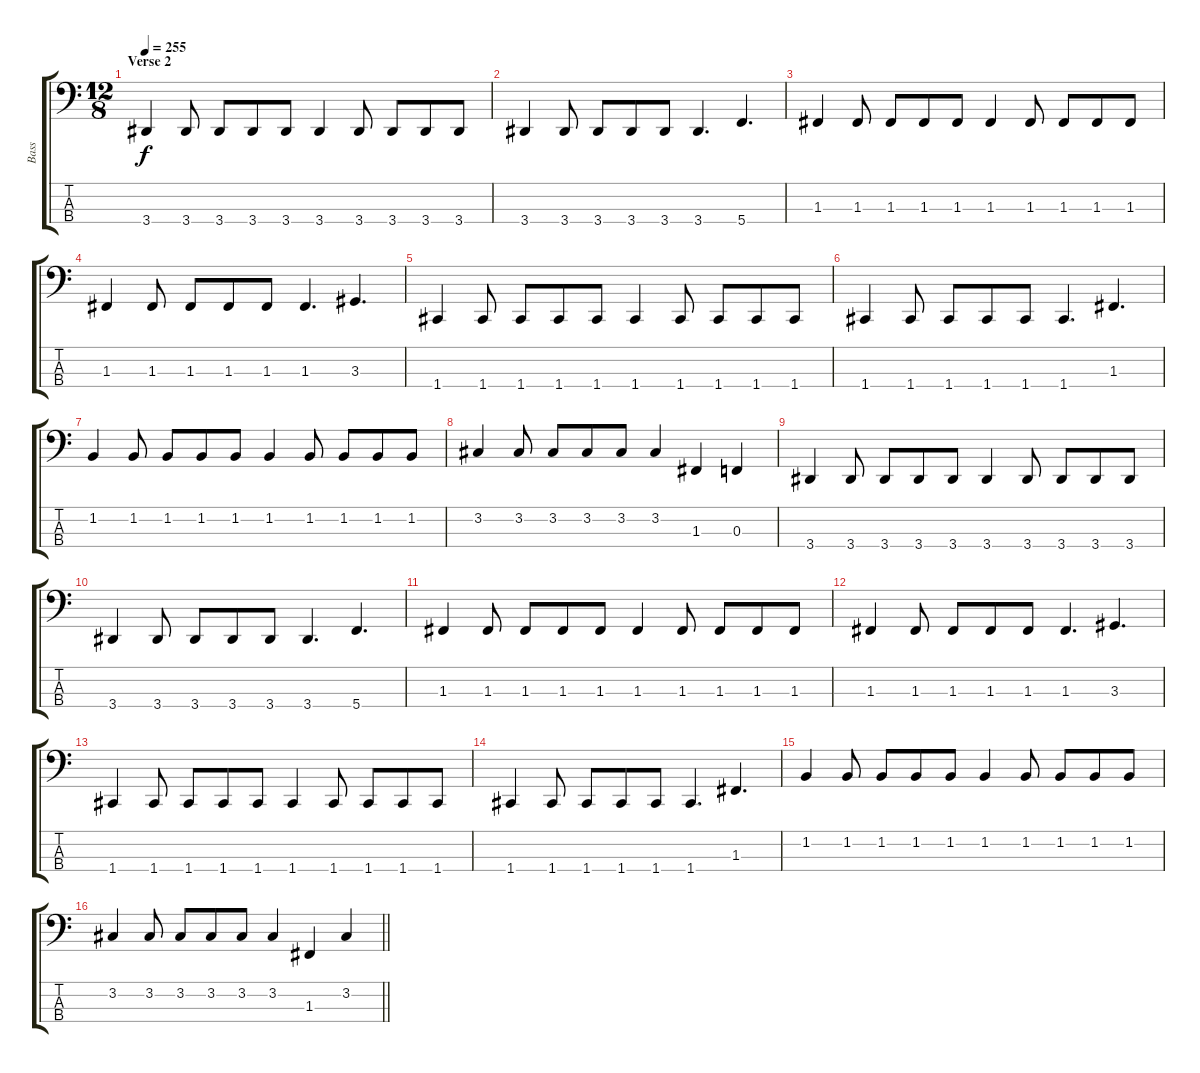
\track ("Bass" "Bass") {instrument electricbasspick}
\staff {score tabs}
\tuning (Eb2 Bb1 F1 C1) {hide}
\ts (12 8)
\section ("" "Verse 2")
\tempo 255
\clef f4
\ks c
3.4.4{dy f} 3.4.8 3.4.8 3.4.8 3.4.8 3.4.4 3.4.8 3.4.8 3.4.8 3.4.8 |
3.4.4 3.4.8 3.4.8 3.4.8 3.4.8 3.4.4{d} 5.4.4{d} |
1.3.4 1.3.8 1.3.8 1.3.8 1.3.8 1.3.4 1.3.8 1.3.8 1.3.8 1.3.8 |
1.3.4 1.3.8 1.3.8 1.3.8 1.3.8 1.3.4{d} 3.3.4{d} |
1.4.4 1.4.8 1.4.8 1.4.8 1.4.8 1.4.4 1.4.8 1.4.8 1.4.8 1.4.8 |
1.4.4 1.4.8 1.4.8 1.4.8 1.4.8 1.4.4{d} 1.3.4{d} |
1.2.4 1.2.8 1.2.8 1.2.8 1.2.8 1.2.4 1.2.8 1.2.8 1.2.8 1.2.8 |
3.2.4 3.2.8 3.2.8 3.2.8 3.2.8 3.2.4 1.3.4 0.3.4 |
3.4.4 3.4.8 3.4.8 3.4.8 3.4.8 3.4.4 3.4.8 3.4.8 3.4.8 3.4.8 |
3.4.4 3.4.8 3.4.8 3.4.8 3.4.8 3.4.4{d} 5.4.4{d} |
1.3.4 1.3.8 1.3.8 1.3.8 1.3.8 1.3.4 1.3.8 1.3.8 1.3.8 1.3.8 |
1.3.4 1.3.8 1.3.8 1.3.8 1.3.8 1.3.4{d} 3.3.4{d} |
1.4.4 1.4.8 1.4.8 1.4.8 1.4.8 1.4.4 1.4.8 1.4.8 1.4.8 1.4.8 |
1.4.4 1.4.8 1.4.8 1.4.8 1.4.8 1.4.4{d} 1.3.4{d} |
1.2.4 1.2.8 1.2.8 1.2.8 1.2.8 1.2.4 1.2.8 1.2.8 1.2.8 1.2.8 |
\barLineRight lightlight
3.2.4 3.2.8 3.2.8 3.2.8 3.2.8 3.2.4 1.3.4 3.2.4
